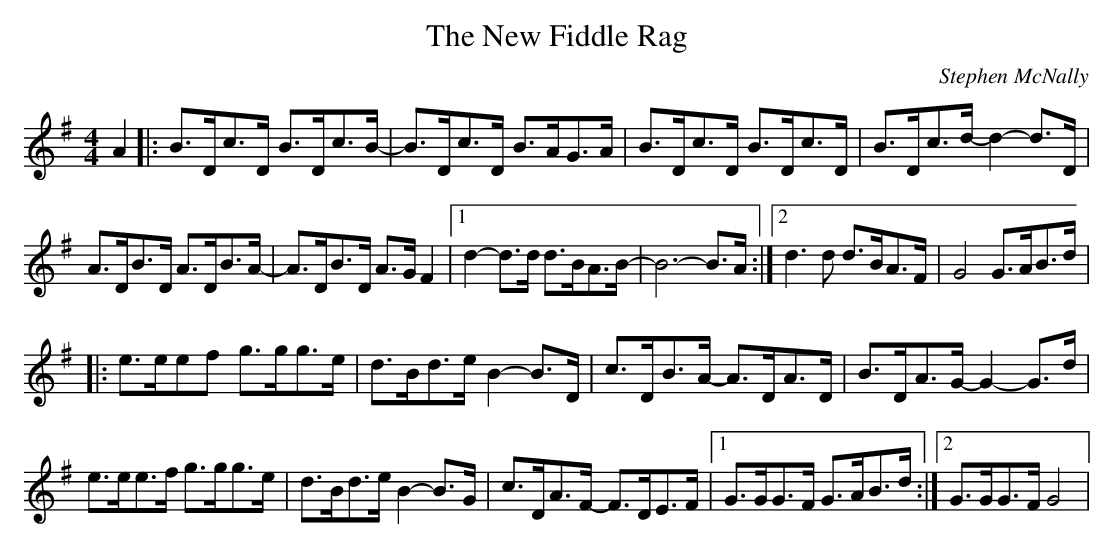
X:1
T:The New Fiddle Rag
M:4/4
L:1/8
C:Stephen McNally
K:G
A2|:B>Dc>D B>Dc>B-|B>Dc>D B>AG>A|B>Dc>D B>Dc>D|B>Dc>d- d2-d>D|
A>DB>D A>DB>A-|A>DB>D A>G F2 |1 d2-d>d d>BA>B-|B6- B>A :|2 d3d d>BA>F|G4 G>AB>d|
|:e>eef g>gg>e|d>Bd>e B2- B>D|c>DB>A- A>DA>D|B>DA>G- G2-G>d|
e>ee>f g>gg>e|d>Bd>e B2-B>G|c>DA>F- F>DE>F |1 G>GG>F G>AB>d :|2 G>GG>F G4|
